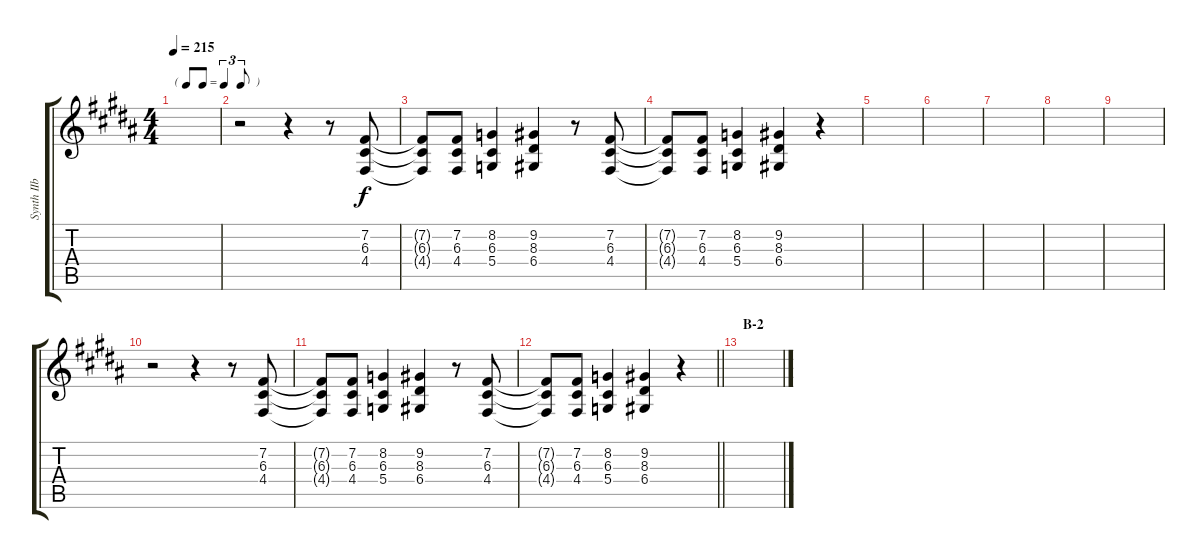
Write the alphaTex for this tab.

\track ("Synth IIb (Kotobuki Tsumugi)" "Synth IIb ") {instrument accordion}
\staff {score tabs}
\tuning (E4 B3 G3 D3 A2 E2) {hide}
\ts (4 4)
\tf triplet8th
\tempo 215
\clef g2
\ks b
|
r.2 r.4 r.8 (7.2 6.3 4.4).8 |
(7.2{t} 6.3{t} 4.4{t}).8 (7.2 6.3 4.4).8 (8.2 6.3 5.4).4 (9.2 8.3 6.4).4 r.8 (7.2 6.3 4.4).8 |
(7.2{t} 6.3{t} 4.4{t}).8 (7.2 6.3 4.4).8 (8.2 6.3 5.4).4 (9.2 8.3 6.4).4 r.4 |
|
|
|
|
|
r.2 r.4 r.8 (7.2 6.3 4.4).8 |
(7.2{t} 6.3{t} 4.4{t}).8 (7.2 6.3 4.4).8 (8.2 6.3 5.4).4 (9.2 8.3 6.4).4 r.8 (7.2 6.3 4.4).8 |
\barLineRight lightlight
(7.2{t} 6.3{t} 4.4{t}).8 (7.2 6.3 4.4).8 (8.2 6.3 5.4).4 (9.2 8.3 6.4).4 r.4 |
\section ("" "B-2")
